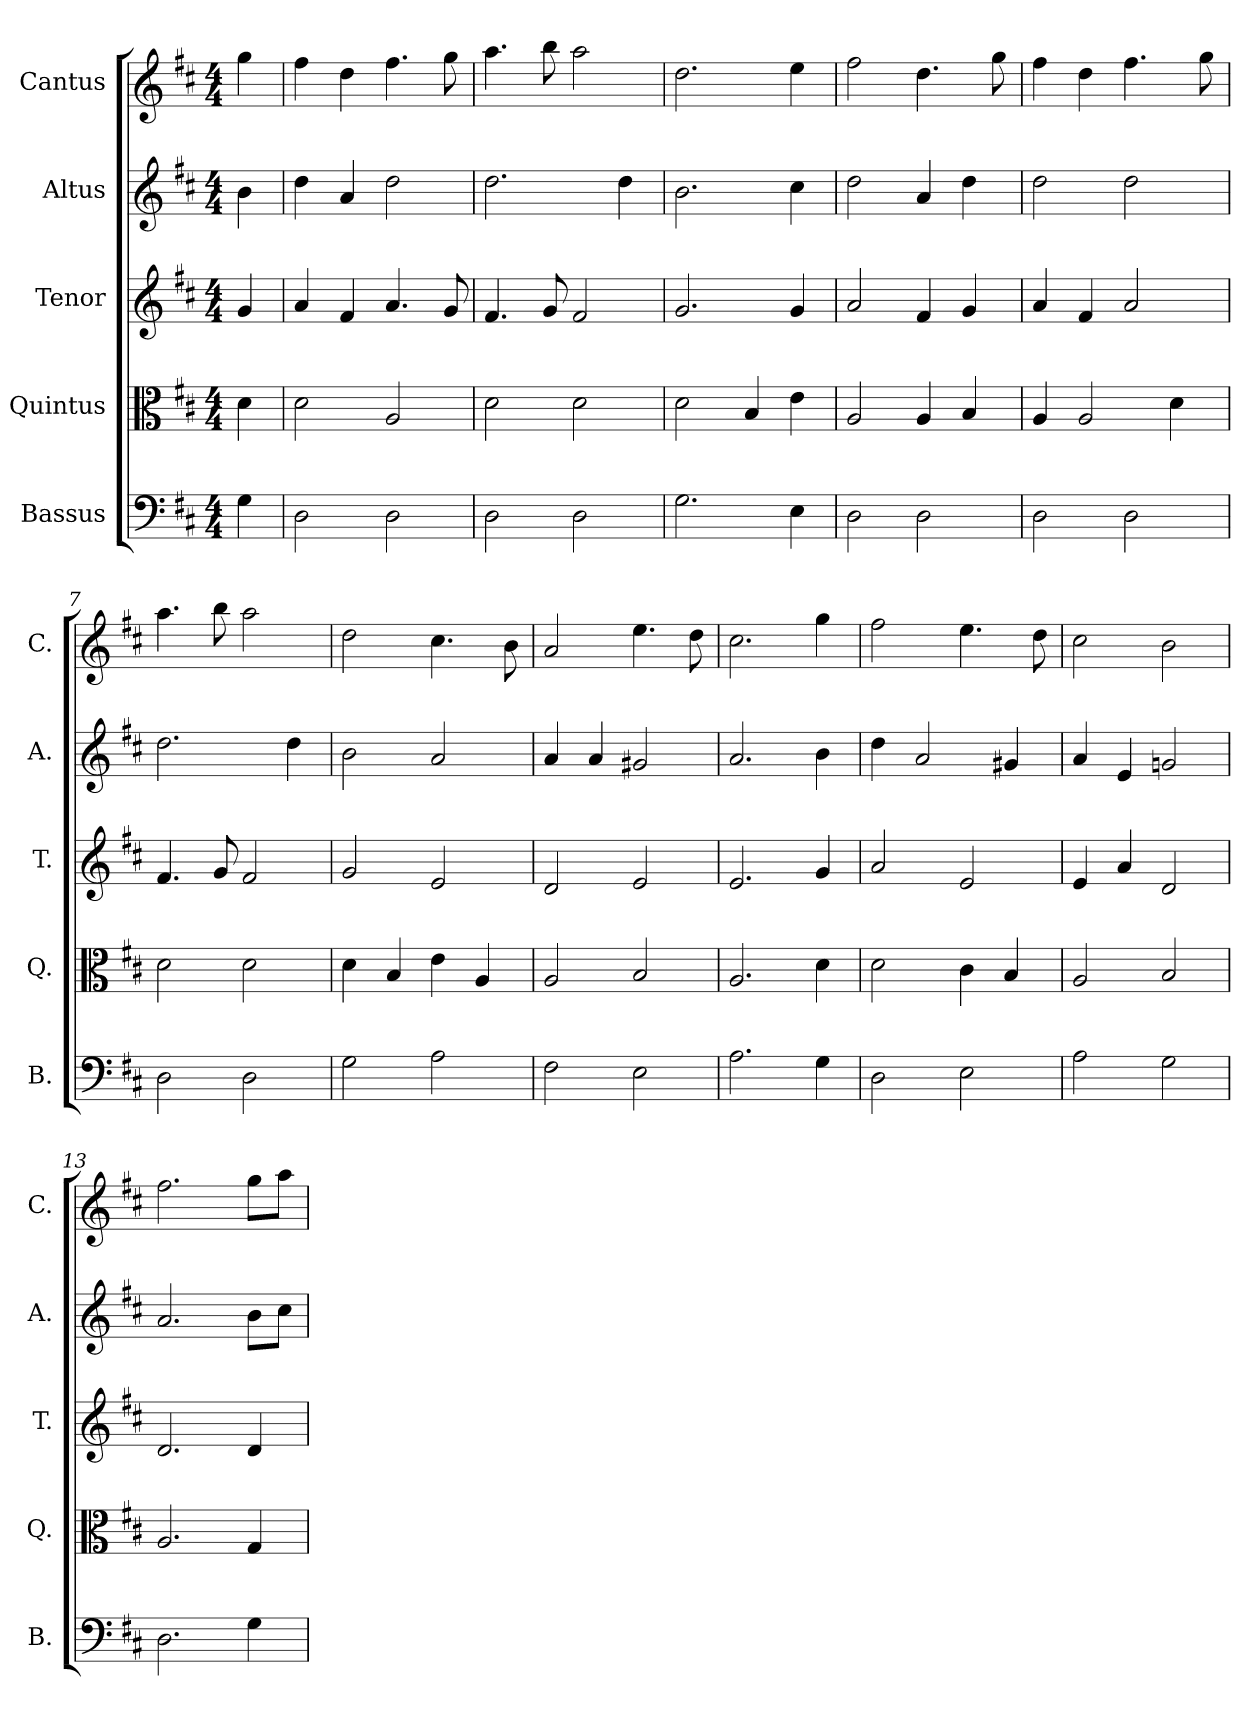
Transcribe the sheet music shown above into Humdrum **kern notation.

**kern	**kern	**kern	**kern	**kern
*part5	*part4	*part3	*part2	*part1
*staff5	*staff4	*staff3	*staff2	*staff1
*I"Bassus	*I"Quintus	*I"Tenor	*I"Altus	*I"Cantus
*I'B.	*I'Q.	*I'T.	*I'A.	*I'C.
*clefF4	*clefC3	*clefG2	*clefG2	*clefG2
*k[f#c#]	*k[f#c#]	*k[f#c#]	*k[f#c#]	*k[f#c#]
*D:	*D:	*D:	*D:	*D:
*M4/4	*M4/4	*M4/4	*M4/4	*M4/4
=1	=1	=1	=1	=1
4G\	4d\	4g/	4b\	4gg\
=2	=2	=2	=2	=2
2D\	2d\	4a/	4dd\	4ff#\
.	.	4f#/	4a/	4dd\
2D\	2A/	4.a/	2dd\	4.ff#\
.	.	8g/	.	8gg\
=3	=3	=3	=3	=3
2D\	2d\	4.f#/	2.dd\	4.aa\
.	.	8g/	.	8bb\
2D\	2d\	2f#/	.	2aa\
.	.	.	4dd\	.
=4	=4	=4	=4	=4
2.G\	2d\	2.g/	2.b\	2.dd\
.	4B/	.	.	.
4E\	4e\	4g/	4cc#\	4ee\
=5	=5	=5	=5	=5
2D\	2A/	2a/	2dd\	2ff#\
2D\	4A/	4f#/	4a/	4.dd\
.	4B/	4g/	4dd\	.
.	.	.	.	8gg\
=6	=6	=6	=6	=6
2D\	4A/	4a/	2dd\	4ff#\
.	2A/	4f#/	.	4dd\
2D\	.	2a/	2dd\	4.ff#\
.	4d\	.	.	.
.	.	.	.	8gg\
=7	=7	=7	=7	=7
2D\	2d\	4.f#/	2.dd\	4.aa\
.	.	8g/	.	8bb\
2D\	2d\	2f#/	.	2aa\
.	.	.	4dd\	.
=8	=8	=8	=8	=8
2G\	4d\	2g/	2b\	2dd\
.	4B/	.	.	.
2A\	4e\	2e/	2a/	4.cc#\
.	4A/	.	.	.
.	.	.	.	8b\
=9	=9	=9	=9	=9
2F#\	2A/	2d/	4a/	2a/
.	.	.	4a/	.
2E\	2B/	2e/	2g#X/	4.ee\
.	.	.	.	8dd\
=10	=10	=10	=10	=10
2.A\	2.A/	2.e/	2.a/	2.cc#\
4G\	4d\	4g/	4b\	4gg\
=11	=11	=11	=11	=11
2D\	2d\	2a/	4dd\	2ff#\
.	.	.	2a/	.
2E\	4c#\	2e/	.	4.ee\
.	4B/	.	4g#X/	.
.	.	.	.	8dd\
!!LO:LB:g=z
=12	=12	=12	=12	=12
2A\	2A/	4e/	4a/	2cc#\
.	.	4a/	4e/	.
2G\	2B/	2d/	2gn/	2b\
=13	=13	=13	=13	=13
2.D\	2.A/	2.d/	2.a/	2.ff#\
4G\	4G/	4d/	8b\L	8gg\L
.	.	.	8cc#\J	8aa\J
=	=	=	=	=
*-	*-	*-	*-	*-
